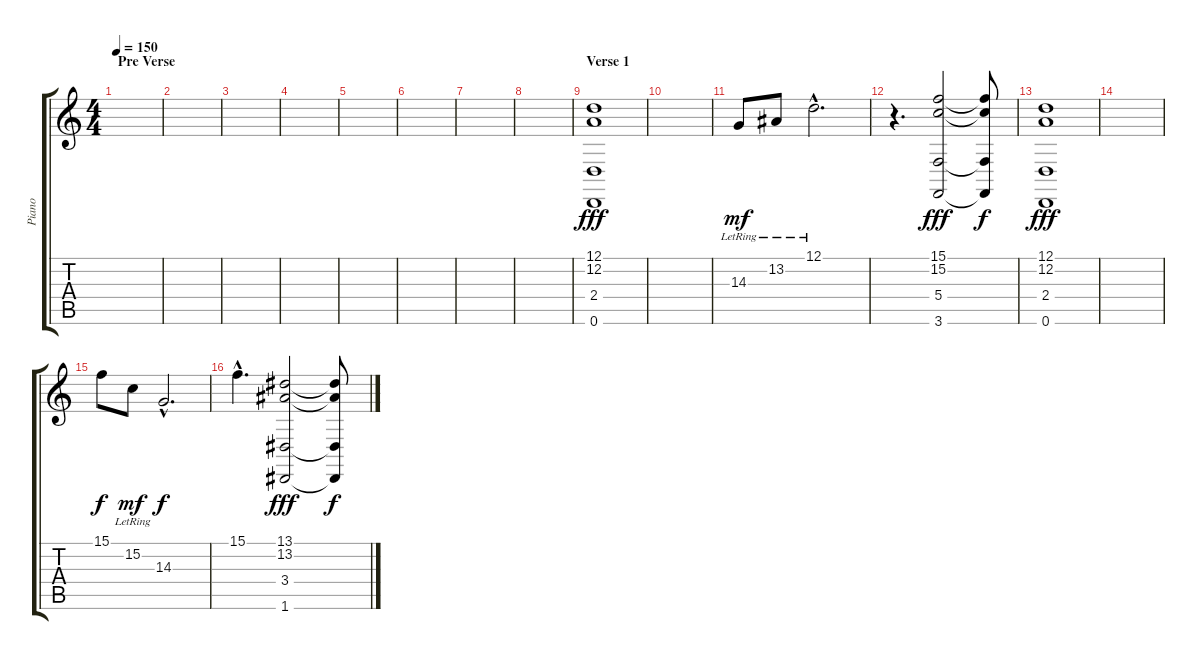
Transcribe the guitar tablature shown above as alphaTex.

\track ("Piano" "Piano") {instrument electricgrandpiano}
\staff {score tabs}
\tuning (D4 A3 F3 C3 G2 D2) {hide}
\ts (4 4)
\section ("" "Pre Verse")
\tempo 150
\clef g2
\ks c
|
|
|
|
|
|
|
|
\section ("" "Verse 1")
(12.1 12.2 2.4 0.6).1{dy fff} |
|
14.3{lr}.8{dy mf} 13.2{lr}.8 12.1{hac lr}.2{d} |
r.4{d} (15.1 15.2 5.4 3.6).2{dy fff} (15.1{t} 15.2{t} 5.4{t} 3.6{t}).8{dy f} |
(12.1 12.2 2.4 0.6).1{dy fff} |
|
15.1.8{dy f} 15.2{lr}.8{dy mf} 14.3{hac}.2{d dy f} |
15.1{hac}.4{d} (13.1 13.2 3.4 1.6).2{dy fff} (13.1{t} 13.2{t} 3.4{t} 1.6{t}).8{dy f}
